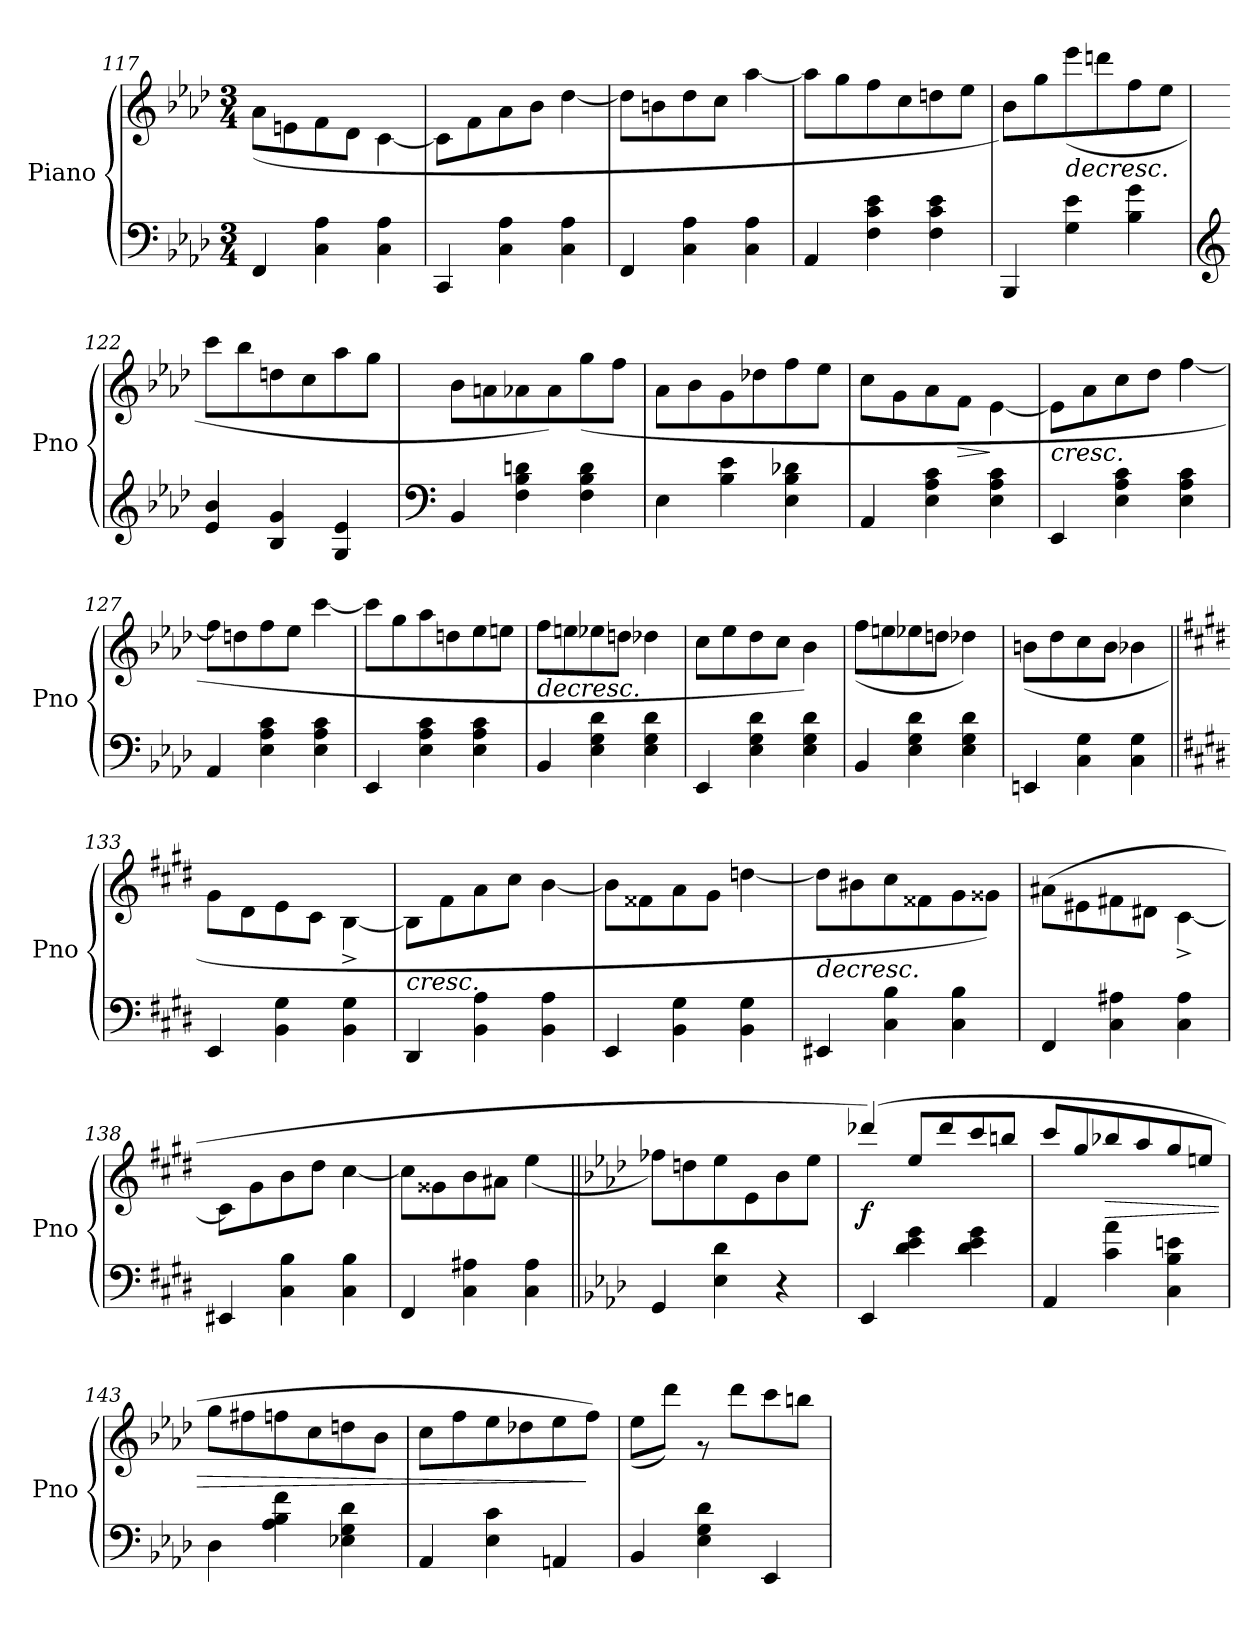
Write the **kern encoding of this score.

**kern	**kern	**dynam
*part1	*part1	*part1
*staff2	*staff1	*staff1/2
*I"Piano	*	*
*I'Pno	*	*
!!LO:PB:g=z
*clefF4	*clefG2	*
*k[b-e-a-d-]	*k[b-e-a-d-]	*
*M3/4	*M3/4	*
=117	=117	=117
*	*^	*
4FF/	2.ryy	(>8a-\L	.
.	.	8en\	.
4C\ 4A-\	.	8f\	.
.	.	8d-\J	.
4C\ 4A-\	.	[4c\	.
=118	=118	=118	=118
4CC/	2.ryy	8c\L]	.
.	.	8f\	.
4C\ 4A-\	.	8a-\	.
.	.	8b-\J	.
4C\ 4A-\	.	[4dd-\	.
=119	=119	=119	=119
4FF/	2.ryy	8dd-\L]	.
.	.	8bn\	.
4C\ 4A-\	.	8dd-\	.
.	.	8cc\J	.
4C\ 4A-\	.	[4aa-\	.
=120	=120	=120	=120
4AA-/	2.ryy	8aa-\L]	.
.	.	8gg\	.
4F\ 4c\ 4e-\	.	8ff\	.
.	.	8cc\	.
4F\ 4c\ 4e-\	.	8ddn\	.
.	.	8ee-\J	.
=121	=121	=121	=121
4BBB-/	2.ryy	8b-\L)	.
.	.	8gg\	.
!	!	!	!LO:HP:b
4G\ 4e-\	.	(>8eee-\	>
.	.	8dddn\	.
4B-\ 4g\	.	8ff\	.
.	.	8ee-\J	.
=122	=122	=122	=122
*clefG2	*	*	*
4e-/ 4b-/	2.ryy	8ccc\L	.
.	.	8bb-\	.
4B-/ 4g/	.	8ddn\	.
.	.	8cc\	.
4G/ 4e-/	.	8aa-\	.
.	.	8gg\J	.
!!LO:LB:g=z	!!
=123	=123	=123	=123
*clefF4	*	*	*
4BB-/	2.ryy	8b-\L	.
.	.	8an\	.
4F\ 4B-\ 4dn\	.	8a-X\	.
.	.	8a-\)	.
4F\ 4B-\ 4d\	.	(>8gg\	.
.	.	8ff\J	.
=124	=124	=124	=124
4E-\	2.ryy	8a-\L	.
.	.	8b-\	.
4B-\ 4e-\	.	8g\	.
.	.	8dd-X\	.
4E-\ 4B-\ 4d-X\	.	8ff\	.
.	.	8ee-\J	.
=125	=125	=125	=125
4AA-/	2.ryy	8cc\L	.
.	.	8g\	.
4E-\ 4A-\ 4c\	.	8a-\	.
!	!	!	!LO:HP:b
.	.	8f\J	>
4E-\ 4A-\ 4c\	.	[4e-\	]
=126	=126	=126	=126
!	!	!	!LO:HP:b
4EE-/	2.ryy	8e-\L]	<
.	.	8a-\	.
4E-\ 4A-\ 4c\	.	8cc\	.
.	.	8dd-\J	.
4E-\ 4A-\ 4c\	.	[4ff\	]
=127	=127	=127	=127
4AA-/	2.ryy	8ff\L]	.
.	.	8ddn\	.
4E-\ 4A-\ 4c\	.	8ff\	.
.	.	8ee-\J	.
4E-\ 4A-\ 4c\	.	[4ccc\	.
=128	=128	=128	=128
4EE-/	2.ryy	8ccc\L]	.
.	.	8gg\	.
4E-\ 4A-\ 4c\	.	8aa-\	.
.	.	8ddn\	.
4E-\ 4A-\ 4c\	.	8ee-\	.
.	.	8een\J	.
!!LO:LB:g=z	!!
=129	=129	=129	=129
!	!	!	!LO:HP:b
4BB-/	2.ryy	8ff\L	>
.	.	8een\	.
4E-\ 4G\ 4d-\	.	8ee-X\	.
.	.	8ddn\J	.
4E-\ 4G\ 4d-\	.	4dd-X\	[
=130	=130	=130	=130
4EE-/	2.ryy	8cc\L	.
.	.	8ee-\	.
4E-\ 4G\ 4d-\	.	8dd-\	.
.	.	8cc\J	.
4E-\ 4G\ 4d-\	.	4b-\)	.
=131	=131	=131	=131
4BB-/	2.ryy	(>8ff\L	.
.	.	8een\	.
4E-\ 4G\ 4d-\	.	8ee-X\	.
.	.	8ddn\J	.
4E-\ 4G\ 4d-\	.	4dd-X\)	.
=132	=132	=132	=132
4EEn/	2.ryy	(>8bn\L	.
.	.	8dd-\	.
4C\ 4G\	.	8cc\	.
.	.	8b\J	.
4C\ 4G\	.	4b-X\	.
=133||	=133||	=133||	=133||
*k[f#c#g#d#]	*k[f#c#g#d#]	*	*
4EE/	2.ryy	8g#\L	.
.	.	8d#\	.
4BB\ 4G#\	.	8e\	.
.	.	8c#\J	.
4BB\ 4G#\	.	[4B^\	.
=134	=134	=134	=134
!	!	!	!LO:HP:b
4DD#/	2.ryy	8B\L]	<
.	.	8f#\	.
4BB\ 4A\	.	8a\	.
.	.	8cc#\J	.
4BB\ 4A\	.	[4b\	.
!!LO:LB:g=z	!!
=135	=135	=135	=135
4EE/	2.ryy	8b\L]	.
.	.	8f##X\	]
4BB\ 4G#\	.	8a\	.
.	.	8g#\J	.
4BB\ 4G#\	.	[4ddn\	.
=136	=136	=136	=136
!	!	!	!LO:HP:b
4EE#X/	2.ryy	8dd\L]	>
.	.	8b#X\	.
4C#\ 4B\	.	8cc#\	.
.	.	8f##X\	.
4C#\ 4B\	.	8g#\	.
.	.	8g##X\J)	[
=137	=137	=137	=137
4FF#/	2.ryy	(>8a#X\L	.
.	.	8e#X\	.
4C#\ 4A#X\	.	8f#X\	.
.	.	8d#X\J	.
4C#\ 4A#\	.	[4c#^\	.
=138	=138	=138	=138
4EE#X/	2.ryy	8c#\L]	.
.	.	8g#\	.
4C#\ 4B\	.	8b\	.
.	.	8dd#\J	.
4C#\ 4B\	.	[4cc#\	.
=139	=139	=139	=139
4FF#/	2.ryy	8cc#\L]	.
.	.	8g##X\	.
4C#\ 4A#X\	.	8b\	.
.	.	8a#X\J	.
4C#\ 4A#\	.	(>4ee\	.
!!LO:LB:g=z	!!
=140||	=140||	=140||	=140||
*k[b-e-a-d-]	*k[b-e-a-d-]	*	*
4GG/	2.ryy	8ff-X\L)	.
.	.	8ddn\	.
4E-\ 4d-\	.	8ee-\	.
.	.	8e-\	.
4r	.	8b-\	.
.	.	8ee-\J	.
=141	=141	=141	=141
!	!	!	!LO:DY:b
4EE-/	2.ryy	(>4ddd-X/)	f
4d-\ 4e-\ 4g\	.	8ee-/L	.
.	.	8ddd-/	.
4d-\ 4e-\ 4g\	.	8ccc/	.
.	.	8bbn/J	.
=142	=142	=142	=142
4AA-/	2.ryy	8ccc/L	.
.	.	8gg/	.
!	!	!	!LO:HP:b
4c\ 4a-\	.	8bb-X/	>
.	.	8aa-/	.
4C\ 4B-\ 4en\	.	8gg/	.
.	.	8een/J	.
=143	=143	=143	=143
4D-\	2.ryy	8gg\L	.
.	.	8ff#X\	.
4A-\ 4B-\ 4f\	.	8ffn\	.
.	.	8cc\	.
4E-X\ 4G\ 4d-\	.	8ddn\	.
.	.	8b-\J	.
=144	=144	=144	=144
4AA-/	2.ryy	8cc\L	.
.	.	8ff\	.
4E-\ 4c\	.	8ee-\	.
.	.	8dd-X\	.
4AAn/	.	8ee-\	.
.	.	8ff\J)	]
!!LO:LB:g=z	!!
=145	=145	=145	=145
4BB-/	2.ryy	(>8ee-\L	.
.	.	8ddd-\J)	]
4E-\ 4G\ 4d-\	.	8r	.
.	.	8ddd-\L	.
4EE-/	.	8ccc\	.
.	.	8bbn\J	.
*	*v	*v	*
=	=	=
*-	*-	*-
